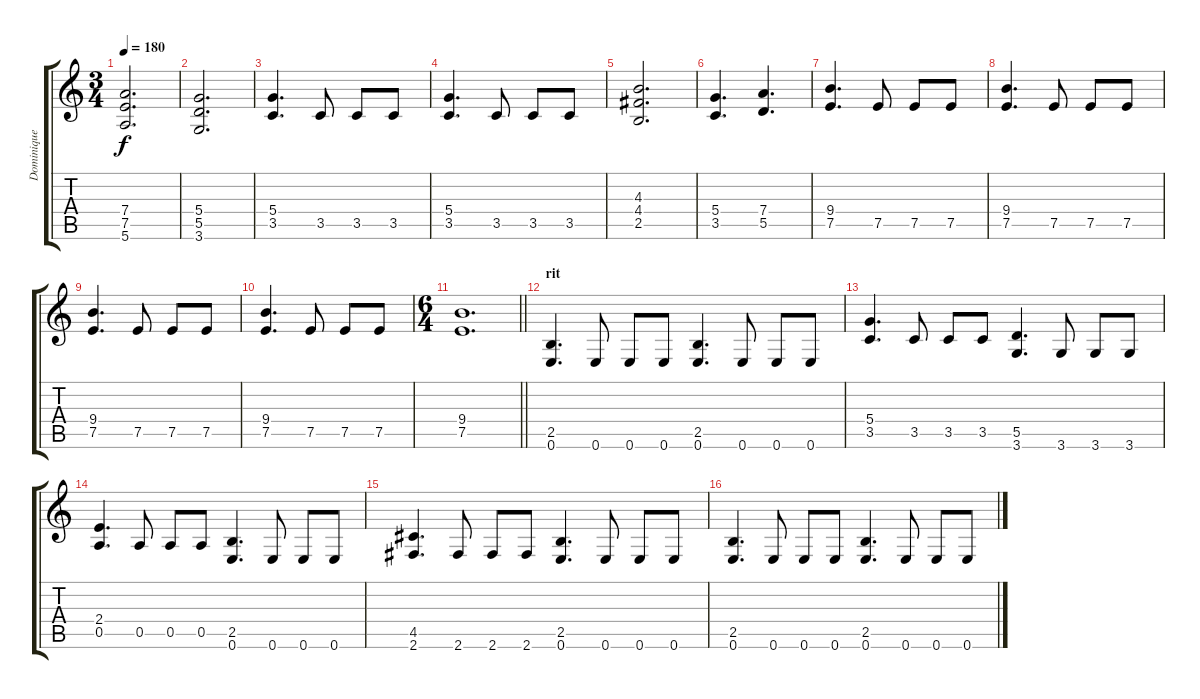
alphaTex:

\track ("Dominique" "Dominique") {instrument distortionguitar}
\staff {score tabs}
\tuning (E4 B3 G3 D3 A2 E2) {hide}
\ts (3 4)
\tempo 180
\clef g2
\ks c
(7.4 7.5 5.6).2{d dy f} |
(5.4 5.5 3.6).2{d} |
(5.4 3.5).4{d} 3.5.8 3.5.8 3.5.8 |
(5.4 3.5).4{d} 3.5.8 3.5.8 3.5.8 |
(4.3 4.4 2.5).2{d} |
(5.4 3.5).4{d} (7.4 5.5).4{d} |
(9.4 7.5).4{d} 7.5.8 7.5.8 7.5.8 |
(9.4 7.5).4{d} 7.5.8 7.5.8 7.5.8 |
(9.4 7.5).4{d} 7.5.8 7.5.8 7.5.8 |
(9.4 7.5).4{d} 7.5.8 7.5.8 7.5.8 |
\ts (6 4)
\barLineRight lightlight
(9.4 7.5).1{d} |
\section ("" "rit")
(2.5 0.6).4{d} 0.6.8 0.6.8 0.6.8 (2.5 0.6).4{d} 0.6.8 0.6.8 0.6.8 |
(5.4 3.5).4{d} 3.5.8 3.5.8 3.5.8 (5.5 3.6).4{d} 3.6.8 3.6.8 3.6.8 |
(2.4 0.5).4{d} 0.5.8 0.5.8 0.5.8 (2.5 0.6).4{d} 0.6.8 0.6.8 0.6.8 |
(4.5 2.6).4{d} 2.6.8 2.6.8 2.6.8 (2.5 0.6).4{d} 0.6.8 0.6.8 0.6.8 |
(2.5 0.6).4{d} 0.6.8 0.6.8 0.6.8 (2.5 0.6).4{d} 0.6.8 0.6.8 0.6.8
